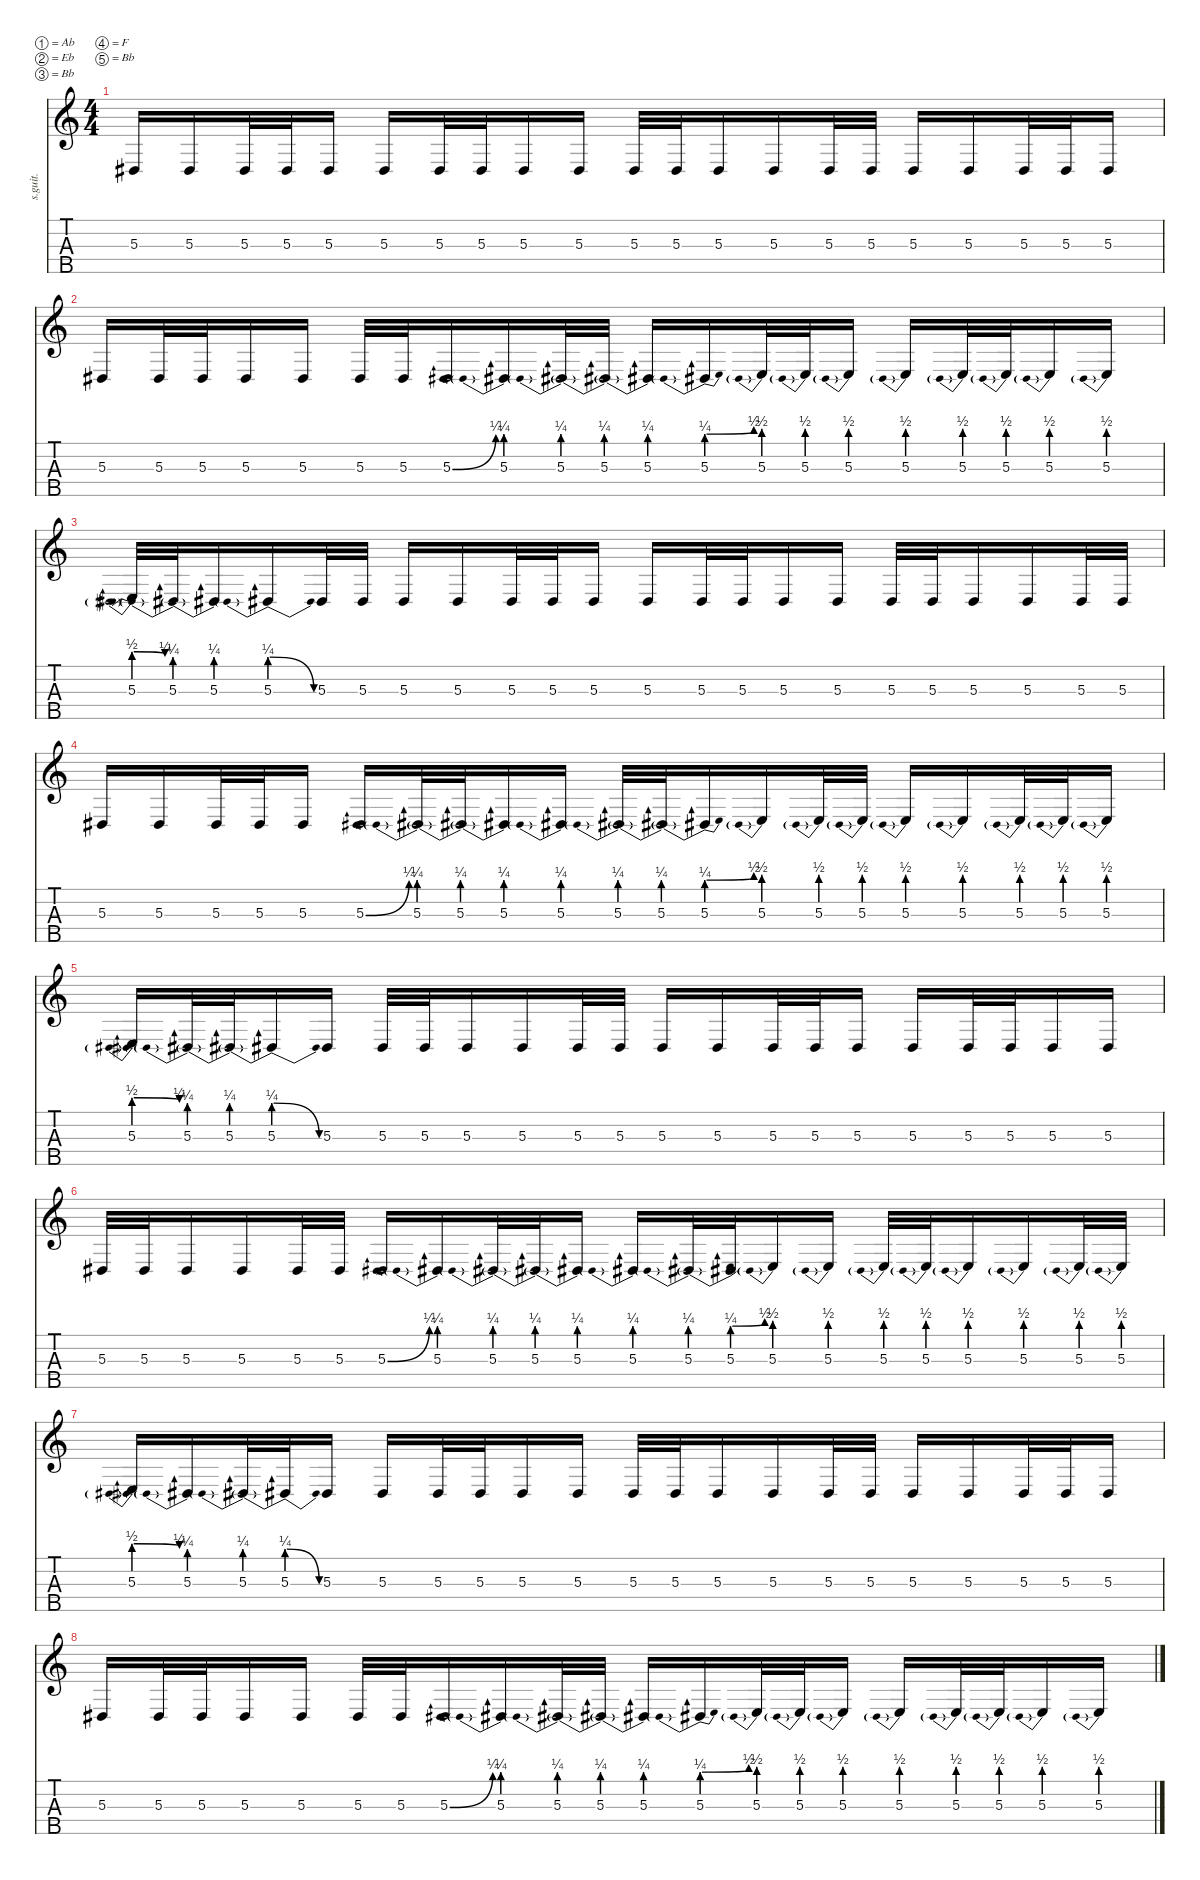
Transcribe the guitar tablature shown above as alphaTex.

\defaultSystemsLayout 4
\hideDynamics
\bracketExtendMode nobrackets
\track ("Dick Lovgren (Bass)" "s.guit.") {instrument electricbasspick}
\staff {score tabs}
\tuning (Ab2 Eb2 Bb1 F1 Bb0)
\ts (4 4)
\tempo (115 hide)
\clef g2
\ks c
5.3{acc #}.16{lyrics (0 "") lyrics (1 "") lyrics (2 "") lyrics (3 "") lyrics (4 "") dy f} 5.3{acc #}.16{lyrics (0 "") lyrics (1 "") lyrics (2 "") lyrics (3 "") lyrics (4 "")} 5.3{acc #}.32{lyrics (0 "") lyrics (1 "") lyrics (2 "") lyrics (3 "") lyrics (4 "")} 5.3{acc #}.32{lyrics (0 "") lyrics (1 "") lyrics (2 "") lyrics (3 "") lyrics (4 "")} 5.3{acc #}.16{lyrics (0 "") lyrics (1 "") lyrics (2 "") lyrics (3 "") lyrics (4 "")} 5.3{acc #}.16{lyrics (0 "") lyrics (1 "") lyrics (2 "") lyrics (3 "") lyrics (4 "")} 5.3{acc #}.32{lyrics (0 "") lyrics (1 "") lyrics (2 "") lyrics (3 "") lyrics (4 "")} 5.3{acc #}.32{lyrics (0 "") lyrics (1 "") lyrics (2 "") lyrics (3 "") lyrics (4 "")} 5.3{acc #}.16{lyrics (0 "") lyrics (1 "") lyrics (2 "") lyrics (3 "") lyrics (4 "")} 5.3{acc #}.16{lyrics (0 "") lyrics (1 "") lyrics (2 "") lyrics (3 "") lyrics (4 "")} 5.3{acc #}.32{lyrics (0 "") lyrics (1 "") lyrics (2 "") lyrics (3 "") lyrics (4 "")} 5.3{acc #}.32{lyrics (0 "") lyrics (1 "") lyrics (2 "") lyrics (3 "") lyrics (4 "")} 5.3{acc #}.16{lyrics (0 "") lyrics (1 "") lyrics (2 "") lyrics (3 "") lyrics (4 "")} 5.3{acc #}.16{lyrics (0 "") lyrics (1 "") lyrics (2 "") lyrics (3 "") lyrics (4 "")} 5.3{acc #}.32{lyrics (0 "") lyrics (1 "") lyrics (2 "") lyrics (3 "") lyrics (4 "")} 5.3{acc #}.32{lyrics (0 "") lyrics (1 "") lyrics (2 "") lyrics (3 "") lyrics (4 "")} 5.3{acc #}.16{lyrics (0 "") lyrics (1 "") lyrics (2 "") lyrics (3 "") lyrics (4 "")} 5.3{acc #}.16{lyrics (0 "") lyrics (1 "") lyrics (2 "") lyrics (3 "") lyrics (4 "")} 5.3{acc #}.32{lyrics (0 "") lyrics (1 "") lyrics (2 "") lyrics (3 "") lyrics (4 "")} 5.3{acc #}.32{lyrics (0 "") lyrics (1 "") lyrics (2 "") lyrics (3 "") lyrics (4 "")} 5.3{acc #}.16{lyrics (0 "") lyrics (1 "") lyrics (2 "") lyrics (3 "") lyrics (4 "")} |
5.3{acc #}.16{lyrics (0 "") lyrics (1 "") lyrics (2 "") lyrics (3 "") lyrics (4 "")} 5.3{acc #}.32{lyrics (0 "") lyrics (1 "") lyrics (2 "") lyrics (3 "") lyrics (4 "")} 5.3{acc #}.32{lyrics (0 "") lyrics (1 "") lyrics (2 "") lyrics (3 "") lyrics (4 "")} 5.3{acc #}.16{lyrics (0 "") lyrics (1 "") lyrics (2 "") lyrics (3 "") lyrics (4 "")} 5.3{acc #}.16{lyrics (0 "") lyrics (1 "") lyrics (2 "") lyrics (3 "") lyrics (4 "")} 5.3{acc #}.32{lyrics (0 "") lyrics (1 "") lyrics (2 "") lyrics (3 "") lyrics (4 "")} 5.3{acc #}.32{lyrics (0 "") lyrics (1 "") lyrics (2 "") lyrics (3 "") lyrics (4 "")} 5.3{be (bend 0 0 15 1) acc #}.16{lyrics (0 "") lyrics (1 "") lyrics (2 "") lyrics (3 "") lyrics (4 "")} 5.3{be (prebend 0 1 60 1) acc #}.16{lyrics (0 "") lyrics (1 "") lyrics (2 "") lyrics (3 "") lyrics (4 "")} 5.3{be (prebend 0 1 60 1) acc #}.32{lyrics (0 "") lyrics (1 "") lyrics (2 "") lyrics (3 "") lyrics (4 "")} 5.3{be (prebend 0 1 60 1) acc #}.32{lyrics (0 "") lyrics (1 "") lyrics (2 "") lyrics (3 "") lyrics (4 "")} 5.3{be (prebend 0 1 60 1) acc #}.16{lyrics (0 "") lyrics (1 "") lyrics (2 "") lyrics (3 "") lyrics (4 "")} 5.3{be (prebendbend 0 1 60 2) acc #}.16{lyrics (0 "") lyrics (1 "") lyrics (2 "") lyrics (3 "") lyrics (4 "")} 5.3{be (prebend 0 2 60 2)}.32{lyrics (0 "") lyrics (1 "") lyrics (2 "") lyrics (3 "") lyrics (4 "")} 5.3{be (prebend 0 2 60 2)}.32{lyrics (0 "") lyrics (1 "") lyrics (2 "") lyrics (3 "") lyrics (4 "")} 5.3{be (prebend 0 2 60 2)}.16{lyrics (0 "") lyrics (1 "") lyrics (2 "") lyrics (3 "") lyrics (4 "")} 5.3{be (prebend 0 2 60 2)}.16{lyrics (0 "") lyrics (1 "") lyrics (2 "") lyrics (3 "") lyrics (4 "")} 5.3{be (prebend 0 2 60 2)}.32{lyrics (0 "") lyrics (1 "") lyrics (2 "") lyrics (3 "") lyrics (4 "")} 5.3{be (prebend 0 2 60 2)}.32{lyrics (0 "") lyrics (1 "") lyrics (2 "") lyrics (3 "") lyrics (4 "")} 5.3{be (prebend 0 2 60 2)}.16{lyrics (0 "") lyrics (1 "") lyrics (2 "") lyrics (3 "") lyrics (4 "")} 5.3{be (prebend 0 2 60 2)}.16{lyrics (0 "") lyrics (1 "") lyrics (2 "") lyrics (3 "") lyrics (4 "")} |
5.3{be (prebendrelease 0 2 30 1)}.32{lyrics (0 "") lyrics (1 "") lyrics (2 "") lyrics (3 "") lyrics (4 "")} 5.3{be (prebend 0 1 60 1) acc #}.32{lyrics (0 "") lyrics (1 "") lyrics (2 "") lyrics (3 "") lyrics (4 "")} 5.3{be (prebend 0 1 60 1) acc #}.16{lyrics (0 "") lyrics (1 "") lyrics (2 "") lyrics (3 "") lyrics (4 "")} 5.3{be (prebendrelease 0 1 30 0) acc #}.16{lyrics (0 "") lyrics (1 "") lyrics (2 "") lyrics (3 "") lyrics (4 "")} 5.3{acc #}.32{lyrics (0 "") lyrics (1 "") lyrics (2 "") lyrics (3 "") lyrics (4 "")} 5.3{acc #}.32{lyrics (0 "") lyrics (1 "") lyrics (2 "") lyrics (3 "") lyrics (4 "")} 5.3{acc #}.16{lyrics (0 "") lyrics (1 "") lyrics (2 "") lyrics (3 "") lyrics (4 "")} 5.3{acc #}.16{lyrics (0 "") lyrics (1 "") lyrics (2 "") lyrics (3 "") lyrics (4 "")} 5.3{acc #}.32{lyrics (0 "") lyrics (1 "") lyrics (2 "") lyrics (3 "") lyrics (4 "")} 5.3{acc #}.32{lyrics (0 "") lyrics (1 "") lyrics (2 "") lyrics (3 "") lyrics (4 "")} 5.3{acc #}.16{lyrics (0 "") lyrics (1 "") lyrics (2 "") lyrics (3 "") lyrics (4 "")} 5.3{acc #}.16{lyrics (0 "") lyrics (1 "") lyrics (2 "") lyrics (3 "") lyrics (4 "")} 5.3{acc #}.32{lyrics (0 "") lyrics (1 "") lyrics (2 "") lyrics (3 "") lyrics (4 "")} 5.3{acc #}.32{lyrics (0 "") lyrics (1 "") lyrics (2 "") lyrics (3 "") lyrics (4 "")} 5.3{acc #}.16{lyrics (0 "") lyrics (1 "") lyrics (2 "") lyrics (3 "") lyrics (4 "")} 5.3{acc #}.16{lyrics (0 "") lyrics (1 "") lyrics (2 "") lyrics (3 "") lyrics (4 "")} 5.3{acc #}.32{lyrics (0 "") lyrics (1 "") lyrics (2 "") lyrics (3 "") lyrics (4 "")} 5.3{acc #}.32{lyrics (0 "") lyrics (1 "") lyrics (2 "") lyrics (3 "") lyrics (4 "")} 5.3{acc #}.16{lyrics (0 "") lyrics (1 "") lyrics (2 "") lyrics (3 "") lyrics (4 "")} 5.3{acc #}.16{lyrics (0 "") lyrics (1 "") lyrics (2 "") lyrics (3 "") lyrics (4 "")} 5.3{acc #}.32{lyrics (0 "") lyrics (1 "") lyrics (2 "") lyrics (3 "") lyrics (4 "")} 5.3{acc #}.32{lyrics (0 "") lyrics (1 "") lyrics (2 "") lyrics (3 "") lyrics (4 "")} |
5.3{acc #}.16{lyrics (0 "") lyrics (1 "") lyrics (2 "") lyrics (3 "") lyrics (4 "")} 5.3{acc #}.16{lyrics (0 "") lyrics (1 "") lyrics (2 "") lyrics (3 "") lyrics (4 "")} 5.3{acc #}.32{lyrics (0 "") lyrics (1 "") lyrics (2 "") lyrics (3 "") lyrics (4 "")} 5.3{acc #}.32{lyrics (0 "") lyrics (1 "") lyrics (2 "") lyrics (3 "") lyrics (4 "")} 5.3{acc #}.16{lyrics (0 "") lyrics (1 "") lyrics (2 "") lyrics (3 "") lyrics (4 "")} 5.3{be (bend 0 0 15 1) acc #}.16{lyrics (0 "") lyrics (1 "") lyrics (2 "") lyrics (3 "") lyrics (4 "")} 5.3{be (prebend 0 1 60 1) acc #}.32{lyrics (0 "") lyrics (1 "") lyrics (2 "") lyrics (3 "") lyrics (4 "")} 5.3{be (prebend 0 1 60 1) acc #}.32{lyrics (0 "") lyrics (1 "") lyrics (2 "") lyrics (3 "") lyrics (4 "")} 5.3{be (prebend 0 1 60 1) acc #}.16{lyrics (0 "") lyrics (1 "") lyrics (2 "") lyrics (3 "") lyrics (4 "")} 5.3{be (prebend 0 1 60 1) acc #}.16{lyrics (0 "") lyrics (1 "") lyrics (2 "") lyrics (3 "") lyrics (4 "")} 5.3{be (prebend 0 1 60 1) acc #}.32{lyrics (0 "") lyrics (1 "") lyrics (2 "") lyrics (3 "") lyrics (4 "")} 5.3{be (prebend 0 1 60 1) acc #}.32{lyrics (0 "") lyrics (1 "") lyrics (2 "") lyrics (3 "") lyrics (4 "")} 5.3{be (prebendbend 0 1 60 2) acc #}.16{lyrics (0 "") lyrics (1 "") lyrics (2 "") lyrics (3 "") lyrics (4 "")} 5.3{be (prebend 0 2 60 2)}.16{lyrics (0 "") lyrics (1 "") lyrics (2 "") lyrics (3 "") lyrics (4 "")} 5.3{be (prebend 0 2 60 2)}.32{lyrics (0 "") lyrics (1 "") lyrics (2 "") lyrics (3 "") lyrics (4 "")} 5.3{be (prebend 0 2 60 2)}.32{lyrics (0 "") lyrics (1 "") lyrics (2 "") lyrics (3 "") lyrics (4 "")} 5.3{be (prebend 0 2 60 2)}.16{lyrics (0 "") lyrics (1 "") lyrics (2 "") lyrics (3 "") lyrics (4 "")} 5.3{be (prebend 0 2 60 2)}.16{lyrics (0 "") lyrics (1 "") lyrics (2 "") lyrics (3 "") lyrics (4 "")} 5.3{be (prebend 0 2 60 2)}.32{lyrics (0 "") lyrics (1 "") lyrics (2 "") lyrics (3 "") lyrics (4 "")} 5.3{be (prebend 0 2 60 2)}.32{lyrics (0 "") lyrics (1 "") lyrics (2 "") lyrics (3 "") lyrics (4 "")} 5.3{be (prebend 0 2 60 2)}.16{lyrics (0 "") lyrics (1 "") lyrics (2 "") lyrics (3 "") lyrics (4 "")} |
5.3{be (prebendrelease 0 2 30 1)}.16{lyrics (0 "") lyrics (1 "") lyrics (2 "") lyrics (3 "") lyrics (4 "")} 5.3{be (prebend 0 1 60 1) acc #}.32{lyrics (0 "") lyrics (1 "") lyrics (2 "") lyrics (3 "") lyrics (4 "")} 5.3{be (prebend 0 1 60 1) acc #}.32{lyrics (0 "") lyrics (1 "") lyrics (2 "") lyrics (3 "") lyrics (4 "")} 5.3{be (prebendrelease 0 1 30 0) acc #}.16{lyrics (0 "") lyrics (1 "") lyrics (2 "") lyrics (3 "") lyrics (4 "")} 5.3{acc #}.16{lyrics (0 "") lyrics (1 "") lyrics (2 "") lyrics (3 "") lyrics (4 "")} 5.3{acc #}.32{lyrics (0 "") lyrics (1 "") lyrics (2 "") lyrics (3 "") lyrics (4 "")} 5.3{acc #}.32{lyrics (0 "") lyrics (1 "") lyrics (2 "") lyrics (3 "") lyrics (4 "")} 5.3{acc #}.16{lyrics (0 "") lyrics (1 "") lyrics (2 "") lyrics (3 "") lyrics (4 "")} 5.3{acc #}.16{lyrics (0 "") lyrics (1 "") lyrics (2 "") lyrics (3 "") lyrics (4 "")} 5.3{acc #}.32{lyrics (0 "") lyrics (1 "") lyrics (2 "") lyrics (3 "") lyrics (4 "")} 5.3{acc #}.32{lyrics (0 "") lyrics (1 "") lyrics (2 "") lyrics (3 "") lyrics (4 "")} 5.3{acc #}.16{lyrics (0 "") lyrics (1 "") lyrics (2 "") lyrics (3 "") lyrics (4 "")} 5.3{acc #}.16{lyrics (0 "") lyrics (1 "") lyrics (2 "") lyrics (3 "") lyrics (4 "")} 5.3{acc #}.32{lyrics (0 "") lyrics (1 "") lyrics (2 "") lyrics (3 "") lyrics (4 "")} 5.3{acc #}.32{lyrics (0 "") lyrics (1 "") lyrics (2 "") lyrics (3 "") lyrics (4 "")} 5.3{acc #}.16{lyrics (0 "") lyrics (1 "") lyrics (2 "") lyrics (3 "") lyrics (4 "")} 5.3{acc #}.16{lyrics (0 "") lyrics (1 "") lyrics (2 "") lyrics (3 "") lyrics (4 "")} 5.3{acc #}.32{lyrics (0 "") lyrics (1 "") lyrics (2 "") lyrics (3 "") lyrics (4 "")} 5.3{acc #}.32{lyrics (0 "") lyrics (1 "") lyrics (2 "") lyrics (3 "") lyrics (4 "")} 5.3{acc #}.16{lyrics (0 "") lyrics (1 "") lyrics (2 "") lyrics (3 "") lyrics (4 "")} 5.3{acc #}.16{lyrics (0 "") lyrics (1 "") lyrics (2 "") lyrics (3 "") lyrics (4 "")} |
5.3{acc #}.32{lyrics (0 "") lyrics (1 "") lyrics (2 "") lyrics (3 "") lyrics (4 "")} 5.3{acc #}.32{lyrics (0 "") lyrics (1 "") lyrics (2 "") lyrics (3 "") lyrics (4 "")} 5.3{acc #}.16{lyrics (0 "") lyrics (1 "") lyrics (2 "") lyrics (3 "") lyrics (4 "")} 5.3{acc #}.16{lyrics (0 "") lyrics (1 "") lyrics (2 "") lyrics (3 "") lyrics (4 "")} 5.3{acc #}.32{lyrics (0 "") lyrics (1 "") lyrics (2 "") lyrics (3 "") lyrics (4 "")} 5.3{acc #}.32{lyrics (0 "") lyrics (1 "") lyrics (2 "") lyrics (3 "") lyrics (4 "")} 5.3{be (bend 0 0 15 1) acc #}.16{lyrics (0 "") lyrics (1 "") lyrics (2 "") lyrics (3 "") lyrics (4 "")} 5.3{be (prebend 0 1 60 1) acc #}.16{lyrics (0 "") lyrics (1 "") lyrics (2 "") lyrics (3 "") lyrics (4 "")} 5.3{be (prebend 0 1 60 1) acc #}.32{lyrics (0 "") lyrics (1 "") lyrics (2 "") lyrics (3 "") lyrics (4 "")} 5.3{be (prebend 0 1 60 1) acc #}.32{lyrics (0 "") lyrics (1 "") lyrics (2 "") lyrics (3 "") lyrics (4 "")} 5.3{be (prebend 0 1 60 1) acc #}.16{lyrics (0 "") lyrics (1 "") lyrics (2 "") lyrics (3 "") lyrics (4 "")} 5.3{be (prebend 0 1 60 1) acc #}.16{lyrics (0 "") lyrics (1 "") lyrics (2 "") lyrics (3 "") lyrics (4 "")} 5.3{be (prebend 0 1 60 1) acc #}.32{lyrics (0 "") lyrics (1 "") lyrics (2 "") lyrics (3 "") lyrics (4 "")} 5.3{be (prebendbend 0 1 60 2) acc #}.32{lyrics (0 "") lyrics (1 "") lyrics (2 "") lyrics (3 "") lyrics (4 "")} 5.3{be (prebend 0 2 60 2)}.16{lyrics (0 "") lyrics (1 "") lyrics (2 "") lyrics (3 "") lyrics (4 "")} 5.3{be (prebend 0 2 60 2)}.16{lyrics (0 "") lyrics (1 "") lyrics (2 "") lyrics (3 "") lyrics (4 "")} 5.3{be (prebend 0 2 60 2)}.32{lyrics (0 "") lyrics (1 "") lyrics (2 "") lyrics (3 "") lyrics (4 "")} 5.3{be (prebend 0 2 60 2)}.32{lyrics (0 "") lyrics (1 "") lyrics (2 "") lyrics (3 "") lyrics (4 "")} 5.3{be (prebend 0 2 60 2)}.16{lyrics (0 "") lyrics (1 "") lyrics (2 "") lyrics (3 "") lyrics (4 "")} 5.3{be (prebend 0 2 60 2)}.16{lyrics (0 "") lyrics (1 "") lyrics (2 "") lyrics (3 "") lyrics (4 "")} 5.3{be (prebend 0 2 60 2)}.32{lyrics (0 "") lyrics (1 "") lyrics (2 "") lyrics (3 "") lyrics (4 "")} 5.3{be (prebend 0 2 60 2)}.32{lyrics (0 "") lyrics (1 "") lyrics (2 "") lyrics (3 "") lyrics (4 "")} |
5.3{be (prebendrelease 0 2 30 1)}.16{lyrics (0 "") lyrics (1 "") lyrics (2 "") lyrics (3 "") lyrics (4 "")} 5.3{be (prebend 0 1 60 1) acc #}.16{lyrics (0 "") lyrics (1 "") lyrics (2 "") lyrics (3 "") lyrics (4 "")} 5.3{be (prebend 0 1 60 1) acc #}.32{lyrics (0 "") lyrics (1 "") lyrics (2 "") lyrics (3 "") lyrics (4 "")} 5.3{be (prebendrelease 0 1 30 0) acc #}.32{lyrics (0 "") lyrics (1 "") lyrics (2 "") lyrics (3 "") lyrics (4 "")} 5.3{acc #}.16{lyrics (0 "") lyrics (1 "") lyrics (2 "") lyrics (3 "") lyrics (4 "")} 5.3{acc #}.16{lyrics (0 "") lyrics (1 "") lyrics (2 "") lyrics (3 "") lyrics (4 "")} 5.3{acc #}.32{lyrics (0 "") lyrics (1 "") lyrics (2 "") lyrics (3 "") lyrics (4 "")} 5.3{acc #}.32{lyrics (0 "") lyrics (1 "") lyrics (2 "") lyrics (3 "") lyrics (4 "")} 5.3{acc #}.16{lyrics (0 "") lyrics (1 "") lyrics (2 "") lyrics (3 "") lyrics (4 "")} 5.3{acc #}.16{lyrics (0 "") lyrics (1 "") lyrics (2 "") lyrics (3 "") lyrics (4 "")} 5.3{acc #}.32{lyrics (0 "") lyrics (1 "") lyrics (2 "") lyrics (3 "") lyrics (4 "")} 5.3{acc #}.32{lyrics (0 "") lyrics (1 "") lyrics (2 "") lyrics (3 "") lyrics (4 "")} 5.3{acc #}.16{lyrics (0 "") lyrics (1 "") lyrics (2 "") lyrics (3 "") lyrics (4 "")} 5.3{acc #}.16{lyrics (0 "") lyrics (1 "") lyrics (2 "") lyrics (3 "") lyrics (4 "")} 5.3{acc #}.32{lyrics (0 "") lyrics (1 "") lyrics (2 "") lyrics (3 "") lyrics (4 "")} 5.3{acc #}.32{lyrics (0 "") lyrics (1 "") lyrics (2 "") lyrics (3 "") lyrics (4 "")} 5.3{acc #}.16{lyrics (0 "") lyrics (1 "") lyrics (2 "") lyrics (3 "") lyrics (4 "")} 5.3{acc #}.16{lyrics (0 "") lyrics (1 "") lyrics (2 "") lyrics (3 "") lyrics (4 "")} 5.3{acc #}.32{lyrics (0 "") lyrics (1 "") lyrics (2 "") lyrics (3 "") lyrics (4 "")} 5.3{acc #}.32{lyrics (0 "") lyrics (1 "") lyrics (2 "") lyrics (3 "") lyrics (4 "")} 5.3{acc #}.16{lyrics (0 "") lyrics (1 "") lyrics (2 "") lyrics (3 "") lyrics (4 "")} |
5.3{acc #}.16{lyrics (0 "") lyrics (1 "") lyrics (2 "") lyrics (3 "") lyrics (4 "")} 5.3{acc #}.32{lyrics (0 "") lyrics (1 "") lyrics (2 "") lyrics (3 "") lyrics (4 "")} 5.3{acc #}.32{lyrics (0 "") lyrics (1 "") lyrics (2 "") lyrics (3 "") lyrics (4 "")} 5.3{acc #}.16{lyrics (0 "") lyrics (1 "") lyrics (2 "") lyrics (3 "") lyrics (4 "")} 5.3{acc #}.16{lyrics (0 "") lyrics (1 "") lyrics (2 "") lyrics (3 "") lyrics (4 "")} 5.3{acc #}.32{lyrics (0 "") lyrics (1 "") lyrics (2 "") lyrics (3 "") lyrics (4 "")} 5.3{acc #}.32{lyrics (0 "") lyrics (1 "") lyrics (2 "") lyrics (3 "") lyrics (4 "")} 5.3{be (bend 0 0 15 1) acc #}.16{lyrics (0 "") lyrics (1 "") lyrics (2 "") lyrics (3 "") lyrics (4 "")} 5.3{be (prebend 0 1 60 1) acc #}.16{lyrics (0 "") lyrics (1 "") lyrics (2 "") lyrics (3 "") lyrics (4 "")} 5.3{be (prebend 0 1 60 1) acc #}.32{lyrics (0 "") lyrics (1 "") lyrics (2 "") lyrics (3 "") lyrics (4 "")} 5.3{be (prebend 0 1 60 1) acc #}.32{lyrics (0 "") lyrics (1 "") lyrics (2 "") lyrics (3 "") lyrics (4 "")} 5.3{be (prebend 0 1 60 1) acc #}.16{lyrics (0 "") lyrics (1 "") lyrics (2 "") lyrics (3 "") lyrics (4 "")} 5.3{be (prebendbend 0 1 60 2) acc #}.16{lyrics (0 "") lyrics (1 "") lyrics (2 "") lyrics (3 "") lyrics (4 "")} 5.3{be (prebend 0 2 60 2)}.32{lyrics (0 "") lyrics (1 "") lyrics (2 "") lyrics (3 "") lyrics (4 "")} 5.3{be (prebend 0 2 60 2)}.32{lyrics (0 "") lyrics (1 "") lyrics (2 "") lyrics (3 "") lyrics (4 "")} 5.3{be (prebend 0 2 60 2)}.16{lyrics (0 "") lyrics (1 "") lyrics (2 "") lyrics (3 "") lyrics (4 "")} 5.3{be (prebend 0 2 60 2)}.16{lyrics (0 "") lyrics (1 "") lyrics (2 "") lyrics (3 "") lyrics (4 "")} 5.3{be (prebend 0 2 60 2)}.32{lyrics (0 "") lyrics (1 "") lyrics (2 "") lyrics (3 "") lyrics (4 "")} 5.3{be (prebend 0 2 60 2)}.32{lyrics (0 "") lyrics (1 "") lyrics (2 "") lyrics (3 "") lyrics (4 "")} 5.3{be (prebend 0 2 60 2)}.16{lyrics (0 "") lyrics (1 "") lyrics (2 "") lyrics (3 "") lyrics (4 "")} 5.3{be (prebend 0 2 60 2)}.16{lyrics (0 "") lyrics (1 "") lyrics (2 "") lyrics (3 "") lyrics (4 "")}
